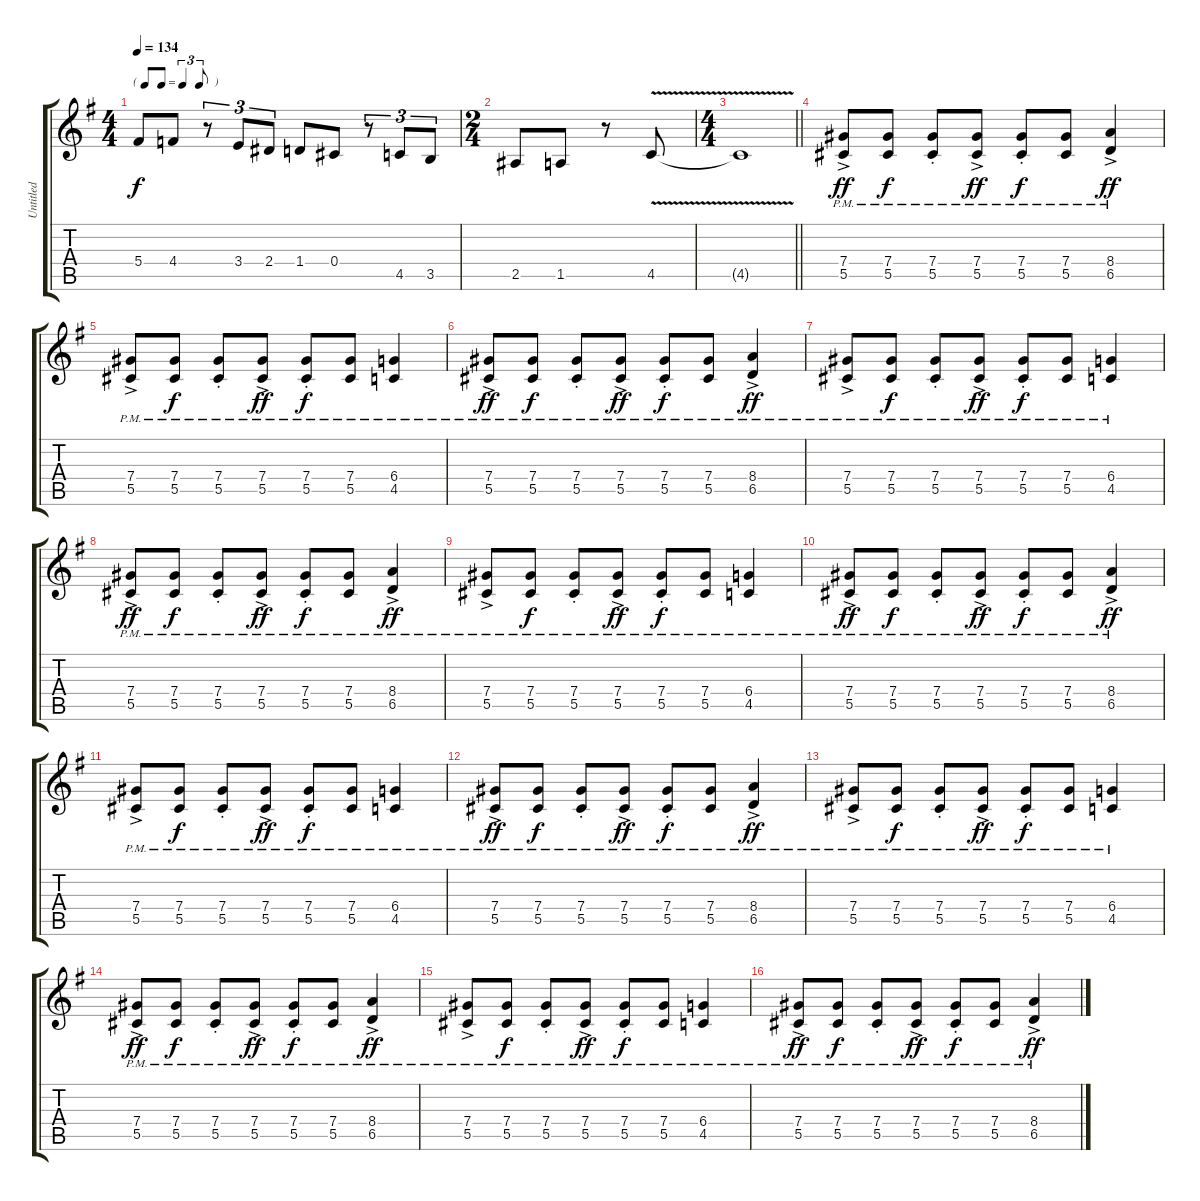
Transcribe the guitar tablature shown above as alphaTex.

\track ("Untitled" "Untitled") {instrument distortionguitar}
\staff {score tabs}
\tuning (Eb4 Bb3 Gb3 Db3 Ab2 Eb2) {hide}
\ts (4 4)
\tf triplet8th
\tempo 134
\clef g2
\ks g
5.4.8{dy f} 4.4.8 r.8{tu (3 2)} 3.4.8{tu (3 2)} 2.4.8{tu (3 2)} 1.4.8 0.4.8 r.8{tu (3 2)} 4.5.8{tu (3 2)} 3.5.8{tu (3 2)} |
\ts (2 4)
2.5.8 1.5.8 r.8 4.5{v}.8 |
\ts (4 4)
\barLineRight lightlight
4.5{v t}.1 |
(7.4{ac pm} 5.5{ac pm}).8{dy ff} (7.4{pm} 5.5{pm}).8{dy f} (7.4{pm st} 5.5{pm st}).8 (7.4{ac pm} 5.5{ac pm}).8{dy ff} (7.4{pm st} 5.5{pm st}).8{dy f} (7.4{pm} 5.5{pm}).8 (8.4{ac pm} 6.5{ac pm}).4{dy ff} |
(7.4{ac pm} 5.5{ac pm}).8 (7.4{pm} 5.5{pm}).8{dy f} (7.4{pm st} 5.5{pm st}).8 (7.4{ac pm} 5.5{ac pm}).8{dy ff} (7.4{pm st} 5.5{pm st}).8{dy f} (7.4{pm} 5.5{pm}).8 (6.4{pm} 4.5{pm}).4 |
(7.4{ac pm} 5.5{ac pm}).8{dy ff} (7.4{pm} 5.5{pm}).8{dy f} (7.4{pm st} 5.5{pm st}).8 (7.4{ac pm} 5.5{ac pm}).8{dy ff} (7.4{pm st} 5.5{pm st}).8{dy f} (7.4{pm} 5.5{pm}).8 (8.4{ac pm} 6.5{ac pm}).4{dy ff} |
(7.4{ac pm} 5.5{ac pm}).8 (7.4{pm} 5.5{pm}).8{dy f} (7.4{pm st} 5.5{pm st}).8 (7.4{ac pm} 5.5{ac pm}).8{dy ff} (7.4{pm st} 5.5{pm st}).8{dy f} (7.4{pm} 5.5{pm}).8 (6.4{pm} 4.5{pm}).4 |
(7.4{ac pm} 5.5{ac pm}).8{dy ff} (7.4{pm} 5.5{pm}).8{dy f} (7.4{pm st} 5.5{pm st}).8 (7.4{ac pm} 5.5{ac pm}).8{dy ff} (7.4{pm st} 5.5{pm st}).8{dy f} (7.4{pm} 5.5{pm}).8 (8.4{ac pm} 6.5{ac pm}).4{dy ff} |
(7.4{ac pm} 5.5{ac pm}).8 (7.4{pm} 5.5{pm}).8{dy f} (7.4{pm st} 5.5{pm st}).8 (7.4{ac pm} 5.5{ac pm}).8{dy ff} (7.4{pm st} 5.5{pm st}).8{dy f} (7.4{pm} 5.5{pm}).8 (6.4{pm} 4.5{pm}).4 |
(7.4{ac pm} 5.5{ac pm}).8{dy ff} (7.4{pm} 5.5{pm}).8{dy f} (7.4{pm st} 5.5{pm st}).8 (7.4{ac pm} 5.5{ac pm}).8{dy ff} (7.4{pm st} 5.5{pm st}).8{dy f} (7.4{pm} 5.5{pm}).8 (8.4{ac pm} 6.5{ac pm}).4{dy ff} |
(7.4{ac pm} 5.5{ac pm}).8 (7.4{pm} 5.5{pm}).8{dy f} (7.4{pm st} 5.5{pm st}).8 (7.4{ac pm} 5.5{ac pm}).8{dy ff} (7.4{pm st} 5.5{pm st}).8{dy f} (7.4{pm} 5.5{pm}).8 (6.4{pm} 4.5{pm}).4 |
(7.4{ac pm} 5.5{ac pm}).8{dy ff} (7.4{pm} 5.5{pm}).8{dy f} (7.4{pm st} 5.5{pm st}).8 (7.4{ac pm} 5.5{ac pm}).8{dy ff} (7.4{pm st} 5.5{pm st}).8{dy f} (7.4{pm} 5.5{pm}).8 (8.4{ac pm} 6.5{ac pm}).4{dy ff} |
(7.4{ac pm} 5.5{ac pm}).8 (7.4{pm} 5.5{pm}).8{dy f} (7.4{pm st} 5.5{pm st}).8 (7.4{ac pm} 5.5{ac pm}).8{dy ff} (7.4{pm st} 5.5{pm st}).8{dy f} (7.4{pm} 5.5{pm}).8 (6.4{pm} 4.5{pm}).4 |
(7.4{ac pm} 5.5{ac pm}).8{dy ff} (7.4{pm} 5.5{pm}).8{dy f} (7.4{pm st} 5.5{pm st}).8 (7.4{ac pm} 5.5{ac pm}).8{dy ff} (7.4{pm st} 5.5{pm st}).8{dy f} (7.4{pm} 5.5{pm}).8 (8.4{ac pm} 6.5{ac pm}).4{dy ff} |
(7.4{ac pm} 5.5{ac pm}).8 (7.4{pm} 5.5{pm}).8{dy f} (7.4{pm st} 5.5{pm st}).8 (7.4{ac pm} 5.5{ac pm}).8{dy ff} (7.4{pm st} 5.5{pm st}).8{dy f} (7.4{pm} 5.5{pm}).8 (6.4{pm} 4.5{pm}).4 |
(7.4{ac pm} 5.5{ac pm}).8{dy ff} (7.4{pm} 5.5{pm}).8{dy f} (7.4{pm st} 5.5{pm st}).8 (7.4{ac pm} 5.5{ac pm}).8{dy ff} (7.4{pm st} 5.5{pm st}).8{dy f} (7.4{pm} 5.5{pm}).8 (8.4{ac pm} 6.5{ac pm}).4{dy ff}
